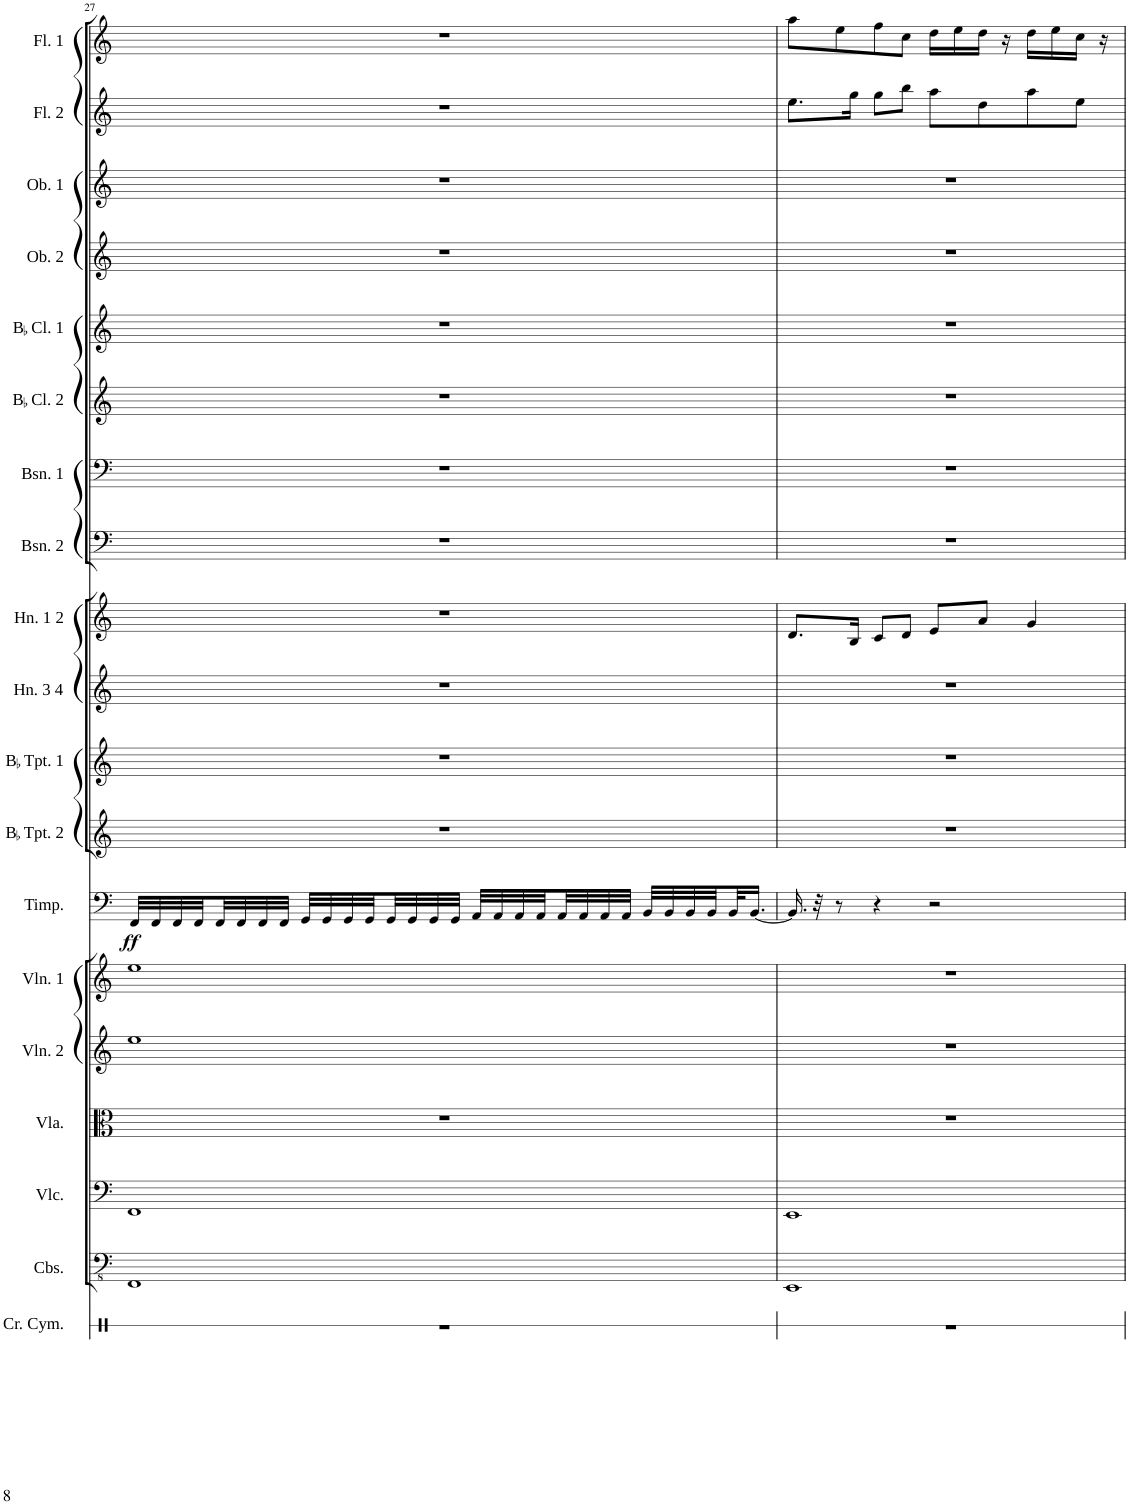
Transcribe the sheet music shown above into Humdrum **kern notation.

**kern	**kern	**kern	**kern	**kern	**kern	**kern	**dynam	**kern	**kern	**kern	**kern	**kern	**kern	**kern	**kern	**kern	**kern	**kern	**kern
*part19	*part18	*part17	*part16	*part15	*part14	*part13	*part13	*part12	*part11	*part10	*part9	*part8	*part7	*part6	*part5	*part4	*part3	*part2	*part1
*staff19	*staff18	*staff17	*staff16	*staff15	*staff14	*staff13	*staff13	*staff12	*staff11	*staff10	*staff9	*staff8	*staff7	*staff6	*staff5	*staff4	*staff3	*staff2	*staff1
*I"Crash Cymbal	*I"Contrabass	*I"Violoncello	*I"Viola	*I"Violin 2	*I"Violin 1	*I"Timpani	*	*I"BaccidentalFlat Trumpet 2	*I"BaccidentalFlat Trumpet 1	*I"Horn 3 4	*I"Horn 1 2	*I"Bassoon 2	*I"Bassoon 1	*I"BaccidentalFlat Clarinet 2	*I"BaccidentalFlat Clarinet 1	*I"Oboe 2	*I"Oboe 1	*I"Flute 2	*I"Flute 1
*I'Cr. Cym.	*I'Cbs.	*I'Vlc.	*I'Vla.	*I'Vln. 2	*I'Vln. 1	*I'Timp.	*	*I'BaccidentalFlat Tpt. 2	*I'BaccidentalFlat Tpt. 1	*I'Hn. 3 4	*I'Hn. 1 2	*I'Bsn. 2	*I'Bsn. 1	*I'BaccidentalFlat Cl. 2	*I'BaccidentalFlat Cl. 1	*I'Ob. 2	*I'Ob. 1	*I'Fl. 2	*I'Fl. 1
!!LO:PB:g=z
*clefX	*clefFv4	*clefF4	*clefC3	*clefG2	*clefG2	*clefF4	*	*clefG2	*clefG2	*clefG2	*clefG2	*clefF4	*clefF4	*clefG2	*clefG2	*clefG2	*clefG2	*clefG2	*clefG2
*	*	*	*	*	*	*	*	*ITrd1c2	*ITrd1c2	*ITrd4c7	*ITrd4c7	*	*	*ITrd1c2	*ITrd1c2	*	*	*	*
*k[]	*k[]	*k[]	*k[]	*k[]	*k[]	*k[]	*	*k[]	*k[]	*k[]	*k[]	*k[]	*k[]	*k[]	*k[]	*k[]	*k[]	*k[]	*k[]
*M4/4	*M4/4	*M4/4	*M4/4	*M4/4	*M4/4	*M4/4	*	*M4/4	*M4/4	*M4/4	*M4/4	*M4/4	*M4/4	*M4/4	*M4/4	*M4/4	*M4/4	*M4/4	*M4/4
=27	=27	=27	=27	=27	=27	=27	=27	=27	=27	=27	=27	=27	=27	=27	=27	=27	=27	=27	=27
!	!	!	!	!	!	!	!LO:DY:b	!	!	!	!	!	!	!	!	!	!	!	!
1r	1FFF	1FF	1r	1ee	1ee	32FF/LLL	ff	1r	1r	1r	1r	1r	1r	1r	1r	1r	1r	1r	1r
.	.	.	.	.	.	32FF/	.	.	.	.	.	.	.	.	.	.	.	.	.
.	.	.	.	.	.	32FF/	.	.	.	.	.	.	.	.	.	.	.	.	.
.	.	.	.	.	.	32FF/	.	.	.	.	.	.	.	.	.	.	.	.	.
.	.	.	.	.	.	32FF/	.	.	.	.	.	.	.	.	.	.	.	.	.
.	.	.	.	.	.	32FF/	.	.	.	.	.	.	.	.	.	.	.	.	.
.	.	.	.	.	.	32FF/	.	.	.	.	.	.	.	.	.	.	.	.	.
.	.	.	.	.	.	32FF/JJJ	.	.	.	.	.	.	.	.	.	.	.	.	.
.	.	.	.	.	.	32GG/LLL	.	.	.	.	.	.	.	.	.	.	.	.	.
.	.	.	.	.	.	32GG/	.	.	.	.	.	.	.	.	.	.	.	.	.
.	.	.	.	.	.	32GG/	.	.	.	.	.	.	.	.	.	.	.	.	.
.	.	.	.	.	.	32GG/	.	.	.	.	.	.	.	.	.	.	.	.	.
.	.	.	.	.	.	32GG/	.	.	.	.	.	.	.	.	.	.	.	.	.
.	.	.	.	.	.	32GG/	.	.	.	.	.	.	.	.	.	.	.	.	.
.	.	.	.	.	.	32GG/	.	.	.	.	.	.	.	.	.	.	.	.	.
.	.	.	.	.	.	32GG/JJJ	.	.	.	.	.	.	.	.	.	.	.	.	.
.	.	.	.	.	.	32AA/LLL	.	.	.	.	.	.	.	.	.	.	.	.	.
.	.	.	.	.	.	32AA/	.	.	.	.	.	.	.	.	.	.	.	.	.
.	.	.	.	.	.	32AA/	.	.	.	.	.	.	.	.	.	.	.	.	.
.	.	.	.	.	.	32AA/	.	.	.	.	.	.	.	.	.	.	.	.	.
.	.	.	.	.	.	32AA/	.	.	.	.	.	.	.	.	.	.	.	.	.
.	.	.	.	.	.	32AA/	.	.	.	.	.	.	.	.	.	.	.	.	.
.	.	.	.	.	.	32AA/	.	.	.	.	.	.	.	.	.	.	.	.	.
.	.	.	.	.	.	32AA/JJJ	.	.	.	.	.	.	.	.	.	.	.	.	.
.	.	.	.	.	.	32BB/LLL	.	.	.	.	.	.	.	.	.	.	.	.	.
.	.	.	.	.	.	32BB/	.	.	.	.	.	.	.	.	.	.	.	.	.
.	.	.	.	.	.	32BB/	.	.	.	.	.	.	.	.	.	.	.	.	.
.	.	.	.	.	.	32BB/	.	.	.	.	.	.	.	.	.	.	.	.	.
.	.	.	.	.	.	32BB/J	.	.	.	.	.	.	.	.	.	.	.	.	.
.	.	.	.	.	.	[16.BB/JJ	.	.	.	.	.	.	.	.	.	.	.	.	.
=28	=28	=28	=28	=28	=28	=28	=28	=28	=28	=28	=28	=28	=28	=28	=28	=28	=28	=28	=28
1r	1EEE	1EE	1r	1r	1r	16.BB/]	.	1r	1r	1r	8.d/L	1r	1r	1r	1r	1r	1r	8.ee\L	8aa\L
.	.	.	.	.	.	32r	.	.	.	.	.	.	.	.	.	.	.	.	.
.	.	.	.	.	.	8r	.	.	.	.	.	.	.	.	.	.	.	.	8ee\
.	.	.	.	.	.	.	.	.	.	.	16B/Jk	.	.	.	.	.	.	16gg\Jk	.
.	.	.	.	.	.	4r	.	.	.	.	8c/L	.	.	.	.	.	.	8gg\L	8ff\
.	.	.	.	.	.	.	.	.	.	.	8d/J	.	.	.	.	.	.	8bb\J	8cc\J
.	.	.	.	.	.	2r	.	.	.	.	8e/L	.	.	.	.	.	.	8aa\L	16dd\LL
.	.	.	.	.	.	.	.	.	.	.	.	.	.	.	.	.	.	.	16ee\
.	.	.	.	.	.	.	.	.	.	.	8a/J	.	.	.	.	.	.	8dd\	16dd\JJ
.	.	.	.	.	.	.	.	.	.	.	.	.	.	.	.	.	.	.	16r
.	.	.	.	.	.	.	.	.	.	.	4g/	.	.	.	.	.	.	8aa\	16dd\LL
.	.	.	.	.	.	.	.	.	.	.	.	.	.	.	.	.	.	.	16ee\
.	.	.	.	.	.	.	.	.	.	.	.	.	.	.	.	.	.	8ee\J	16cc\JJ
.	.	.	.	.	.	.	.	.	.	.	.	.	.	.	.	.	.	.	16r
=	=	=	=	=	=	=	=	=	=	=	=	=	=	=	=	=	=	=	=
*-	*-	*-	*-	*-	*-	*-	*-	*-	*-	*-	*-	*-	*-	*-	*-	*-	*-	*-	*-
